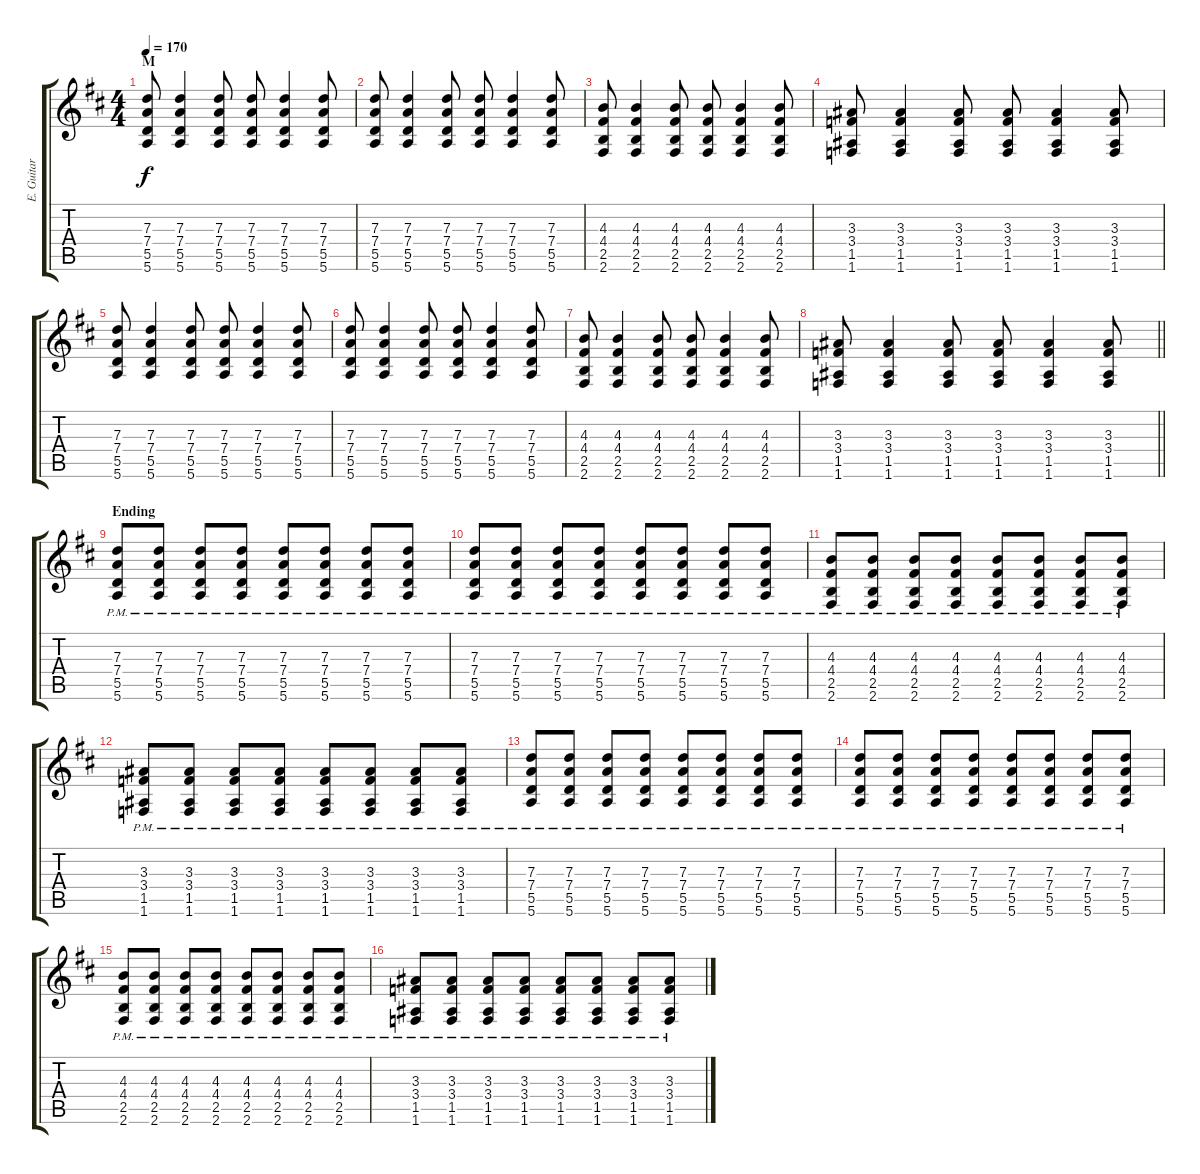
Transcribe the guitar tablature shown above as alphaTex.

\track ("E. Guitar II" "E. Guitar ") {instrument overdrivenguitar}
\staff {score tabs}
\tuning (E4 B3 G3 D3 A2 E2) {hide}
\ts (4 4)
\section ("" "M")
\tempo 170
\clef g2
\ks d
(7.3 7.4 5.5 5.6).8{dy f} (7.3 7.4 5.5 5.6).4 (7.3 7.4 5.5 5.6).8 (7.3 7.4 5.5 5.6).8 (7.3 7.4 5.5 5.6).4 (7.3 7.4 5.5 5.6).8 |
(7.3 7.4 5.5 5.6).8 (7.3 7.4 5.5 5.6).4 (7.3 7.4 5.5 5.6).8 (7.3 7.4 5.5 5.6).8 (7.3 7.4 5.5 5.6).4 (7.3 7.4 5.5 5.6).8 |
(4.3 4.4 2.5 2.6).8 (4.3 4.4 2.5 2.6).4 (4.3 4.4 2.5 2.6).8 (4.3 4.4 2.5 2.6).8 (4.3 4.4 2.5 2.6).4 (4.3 4.4 2.5 2.6).8 |
(3.3 3.4 1.5 1.6).8 (3.3 3.4 1.5 1.6).4 (3.3 3.4 1.5 1.6).8 (3.3 3.4 1.5 1.6).8 (3.3 3.4 1.5 1.6).4 (3.3 3.4 1.5 1.6).8 |
(7.3 7.4 5.5 5.6).8 (7.3 7.4 5.5 5.6).4 (7.3 7.4 5.5 5.6).8 (7.3 7.4 5.5 5.6).8 (7.3 7.4 5.5 5.6).4 (7.3 7.4 5.5 5.6).8 |
(7.3 7.4 5.5 5.6).8 (7.3 7.4 5.5 5.6).4 (7.3 7.4 5.5 5.6).8 (7.3 7.4 5.5 5.6).8 (7.3 7.4 5.5 5.6).4 (7.3 7.4 5.5 5.6).8 |
(4.3 4.4 2.5 2.6).8 (4.3 4.4 2.5 2.6).4 (4.3 4.4 2.5 2.6).8 (4.3 4.4 2.5 2.6).8 (4.3 4.4 2.5 2.6).4 (4.3 4.4 2.5 2.6).8 |
\barLineRight lightlight
(3.3 3.4 1.5 1.6).8 (3.3 3.4 1.5 1.6).4 (3.3 3.4 1.5 1.6).8 (3.3 3.4 1.5 1.6).8 (3.3 3.4 1.5 1.6).4 (3.3 3.4 1.5 1.6).8 |
\section ("" "Ending")
(7.3{pm} 7.4{pm} 5.5{pm} 5.6{pm}).8 (7.3{pm} 7.4{pm} 5.5{pm} 5.6{pm}).8 (7.3{pm} 7.4{pm} 5.5{pm} 5.6{pm}).8 (7.3{pm} 7.4{pm} 5.5{pm} 5.6{pm}).8 (7.3{pm} 7.4{pm} 5.5{pm} 5.6{pm}).8 (7.3{pm} 7.4{pm} 5.5{pm} 5.6{pm}).8 (7.3{pm} 7.4{pm} 5.5{pm} 5.6{pm}).8 (7.3{pm} 7.4{pm} 5.5{pm} 5.6{pm}).8 |
(7.3{pm} 7.4{pm} 5.5{pm} 5.6{pm}).8 (7.3{pm} 7.4{pm} 5.5{pm} 5.6{pm}).8 (7.3{pm} 7.4{pm} 5.5{pm} 5.6{pm}).8 (7.3{pm} 7.4{pm} 5.5{pm} 5.6{pm}).8 (7.3{pm} 7.4{pm} 5.5{pm} 5.6{pm}).8 (7.3{pm} 7.4{pm} 5.5{pm} 5.6{pm}).8 (7.3{pm} 7.4{pm} 5.5{pm} 5.6{pm}).8 (7.3{pm} 7.4{pm} 5.5{pm} 5.6{pm}).8 |
(4.3{pm} 4.4{pm} 2.5{pm} 2.6{pm}).8 (4.3{pm} 4.4{pm} 2.5{pm} 2.6{pm}).8 (4.3{pm} 4.4{pm} 2.5{pm} 2.6{pm}).8 (4.3{pm} 4.4{pm} 2.5{pm} 2.6{pm}).8 (4.3{pm} 4.4{pm} 2.5{pm} 2.6{pm}).8 (4.3{pm} 4.4{pm} 2.5{pm} 2.6{pm}).8 (4.3{pm} 4.4{pm} 2.5{pm} 2.6{pm}).8 (4.3{pm} 4.4{pm} 2.5{pm} 2.6{pm}).8 |
(3.3{pm} 3.4{pm} 1.5{pm} 1.6{pm}).8 (3.3{pm} 3.4{pm} 1.5{pm} 1.6{pm}).8 (3.3{pm} 3.4{pm} 1.5{pm} 1.6{pm}).8 (3.3{pm} 3.4{pm} 1.5{pm} 1.6{pm}).8 (3.3{pm} 3.4{pm} 1.5{pm} 1.6{pm}).8 (3.3{pm} 3.4{pm} 1.5{pm} 1.6{pm}).8 (3.3{pm} 3.4{pm} 1.5{pm} 1.6{pm}).8 (3.3{pm} 3.4{pm} 1.5{pm} 1.6{pm}).8 |
(7.3{pm} 7.4{pm} 5.5{pm} 5.6{pm}).8 (7.3{pm} 7.4{pm} 5.5{pm} 5.6{pm}).8 (7.3{pm} 7.4{pm} 5.5{pm} 5.6{pm}).8 (7.3{pm} 7.4{pm} 5.5{pm} 5.6{pm}).8 (7.3{pm} 7.4{pm} 5.5{pm} 5.6{pm}).8 (7.3{pm} 7.4{pm} 5.5{pm} 5.6{pm}).8 (7.3{pm} 7.4{pm} 5.5{pm} 5.6{pm}).8 (7.3{pm} 7.4{pm} 5.5{pm} 5.6{pm}).8 |
(7.3{pm} 7.4{pm} 5.5{pm} 5.6{pm}).8 (7.3{pm} 7.4{pm} 5.5{pm} 5.6{pm}).8 (7.3{pm} 7.4{pm} 5.5{pm} 5.6{pm}).8 (7.3{pm} 7.4{pm} 5.5{pm} 5.6{pm}).8 (7.3{pm} 7.4{pm} 5.5{pm} 5.6{pm}).8 (7.3{pm} 7.4{pm} 5.5{pm} 5.6{pm}).8 (7.3{pm} 7.4{pm} 5.5{pm} 5.6{pm}).8 (7.3{pm} 7.4{pm} 5.5{pm} 5.6{pm}).8 |
(4.3{pm} 4.4{pm} 2.5{pm} 2.6{pm}).8 (4.3{pm} 4.4{pm} 2.5{pm} 2.6{pm}).8 (4.3{pm} 4.4{pm} 2.5{pm} 2.6{pm}).8 (4.3{pm} 4.4{pm} 2.5{pm} 2.6{pm}).8 (4.3{pm} 4.4{pm} 2.5{pm} 2.6{pm}).8 (4.3{pm} 4.4{pm} 2.5{pm} 2.6{pm}).8 (4.3{pm} 4.4{pm} 2.5{pm} 2.6{pm}).8 (4.3{pm} 4.4{pm} 2.5{pm} 2.6{pm}).8 |
(3.3{pm} 3.4{pm} 1.5{pm} 1.6{pm}).8 (3.3{pm} 3.4{pm} 1.5{pm} 1.6{pm}).8 (3.3{pm} 3.4{pm} 1.5{pm} 1.6{pm}).8 (3.3{pm} 3.4{pm} 1.5{pm} 1.6{pm}).8 (3.3{pm} 3.4{pm} 1.5{pm} 1.6{pm}).8 (3.3{pm} 3.4{pm} 1.5{pm} 1.6{pm}).8 (3.3{pm} 3.4{pm} 1.5{pm} 1.6{pm}).8 (3.3{pm} 3.4{pm} 1.5{pm} 1.6{pm}).8
